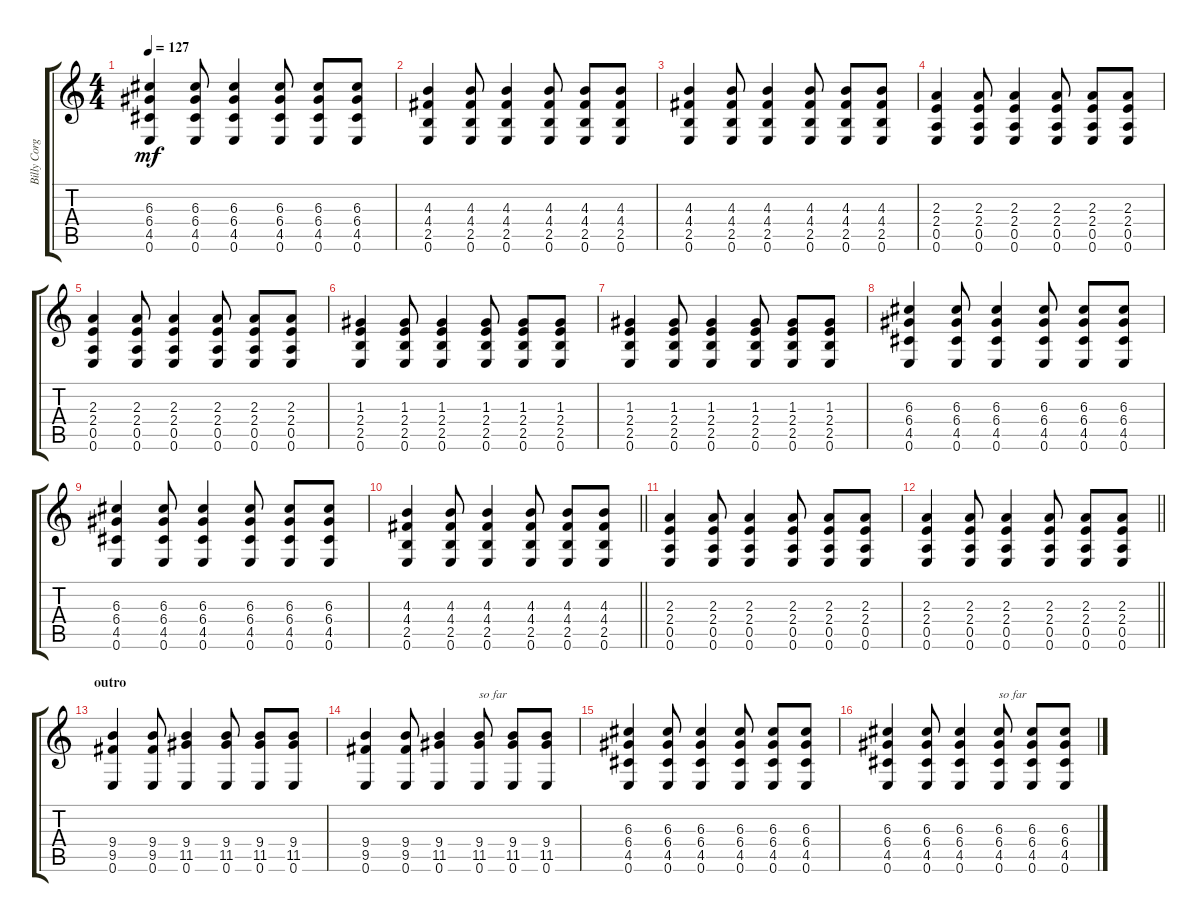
\track ("Billy Corgan" "Billy Corg") {instrument acousticguitarsteel}
\staff {score tabs}
\tuning (E4 B3 G3 D3 A2 E2) {hide}
\ts (4 4)
\tempo 127
\clef g2
\ks c
(6.3 6.4 4.5 0.6).4{dy mf} (6.3 6.4 4.5 0.6).8 (6.3 6.4 4.5 0.6).4 (6.3 6.4 4.5 0.6).8 (6.3 6.4 4.5 0.6).8 (6.3 6.4 4.5 0.6).8 |
(4.3 4.4 2.5 0.6).4 (4.3 4.4 2.5 0.6).8 (4.3 4.4 2.5 0.6).4 (4.3 4.4 2.5 0.6).8 (4.3 4.4 2.5 0.6).8 (4.3 4.4 2.5 0.6).8 |
(4.3 4.4 2.5 0.6).4 (4.3 4.4 2.5 0.6).8 (4.3 4.4 2.5 0.6).4 (4.3 4.4 2.5 0.6).8 (4.3 4.4 2.5 0.6).8 (4.3 4.4 2.5 0.6).8 |
(2.3 2.4 0.5 0.6).4 (2.3 2.4 0.5 0.6).8 (2.3 2.4 0.5 0.6).4 (2.3 2.4 0.5 0.6).8 (2.3 2.4 0.5 0.6).8 (2.3 2.4 0.5 0.6).8 |
(2.3 2.4 0.5 0.6).4 (2.3 2.4 0.5 0.6).8 (2.3 2.4 0.5 0.6).4 (2.3 2.4 0.5 0.6).8 (2.3 2.4 0.5 0.6).8 (2.3 2.4 0.5 0.6).8 |
(1.3 2.4 2.5 0.6).4 (1.3 2.4 2.5 0.6).8 (1.3 2.4 2.5 0.6).4 (1.3 2.4 2.5 0.6).8 (1.3 2.4 2.5 0.6).8 (1.3 2.4 2.5 0.6).8 |
(1.3 2.4 2.5 0.6).4 (1.3 2.4 2.5 0.6).8 (1.3 2.4 2.5 0.6).4 (1.3 2.4 2.5 0.6).8 (1.3 2.4 2.5 0.6).8 (1.3 2.4 2.5 0.6).8 |
(6.3 6.4 4.5 0.6).4 (6.3 6.4 4.5 0.6).8 (6.3 6.4 4.5 0.6).4 (6.3 6.4 4.5 0.6).8 (6.3 6.4 4.5 0.6).8 (6.3 6.4 4.5 0.6).8 |
(6.3 6.4 4.5 0.6).4 (6.3 6.4 4.5 0.6).8 (6.3 6.4 4.5 0.6).4 (6.3 6.4 4.5 0.6).8 (6.3 6.4 4.5 0.6).8 (6.3 6.4 4.5 0.6).8 |
\barLineRight lightlight
(4.3 4.4 2.5 0.6).4 (4.3 4.4 2.5 0.6).8 (4.3 4.4 2.5 0.6).4 (4.3 4.4 2.5 0.6).8 (4.3 4.4 2.5 0.6).8 (4.3 4.4 2.5 0.6).8 |
(2.3 2.4 0.5 0.6).4 (2.3 2.4 0.5 0.6).8 (2.3 2.4 0.5 0.6).4 (2.3 2.4 0.5 0.6).8 (2.3 2.4 0.5 0.6).8 (2.3 2.4 0.5 0.6).8 |
\barLineRight lightlight
(2.3 2.4 0.5 0.6).4 (2.3 2.4 0.5 0.6).8 (2.3 2.4 0.5 0.6).4 (2.3 2.4 0.5 0.6).8 (2.3 2.4 0.5 0.6).8 (2.3 2.4 0.5 0.6).8 |
\section ("" "outro")
(9.4 9.5 0.6).4 (9.4 9.5 0.6).8 (9.4 11.5 0.6).4 (9.4 11.5 0.6).8 (9.4 11.5 0.6).8 (9.4 11.5 0.6).8 |
(9.4 9.5 0.6).4 (9.4 9.5 0.6).8 (9.4 11.5 0.6).4 (9.4 11.5 0.6).8{txt "so far"} (9.4 11.5 0.6).8 (9.4 11.5 0.6).8 |
(6.3 6.4 4.5 0.6).4 (6.3 6.4 4.5 0.6).8 (6.3 6.4 4.5 0.6).4 (6.3 6.4 4.5 0.6).8 (6.3 6.4 4.5 0.6).8 (6.3 6.4 4.5 0.6).8 |
(6.3 6.4 4.5 0.6).4 (6.3 6.4 4.5 0.6).8 (6.3 6.4 4.5 0.6).4 (6.3 6.4 4.5 0.6).8{txt "so far"} (6.3 6.4 4.5 0.6).8 (6.3 6.4 4.5 0.6).8
